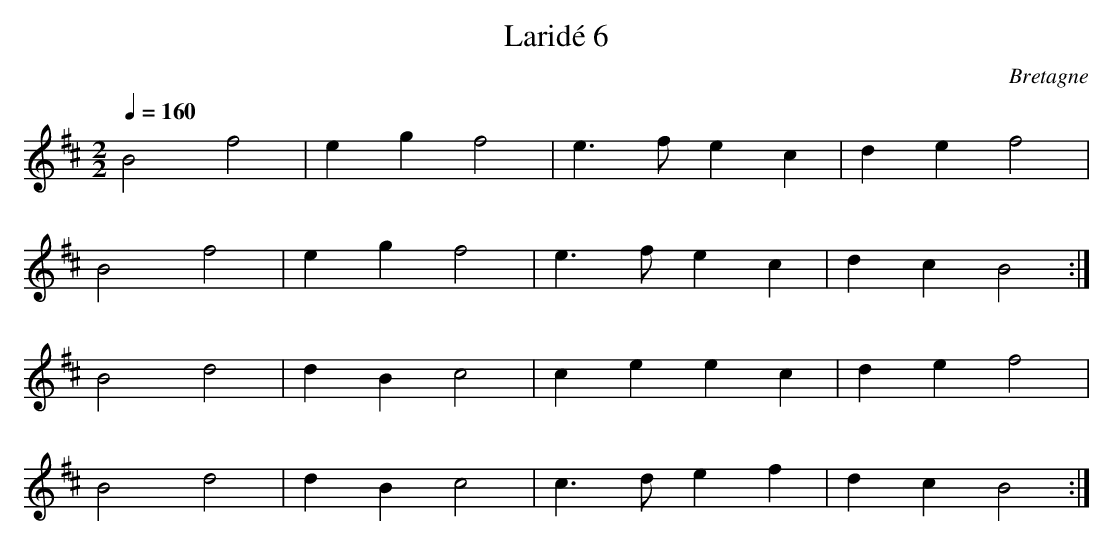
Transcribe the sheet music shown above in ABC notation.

X:1
T:Larid\'e 6
M:2/2
L:1/4
Q:1/4=160
O:Bretagne
K:Bm
B2f2 | eg f2 | e> f e c | d e f2 |
B2f2 | eg f2 | e> f e c | d c B2 :|
B2 d2 | dB c2 | c e e c | d e f2 |
B2 d2 | dB c2 | c>d e f | d c B2 :|
